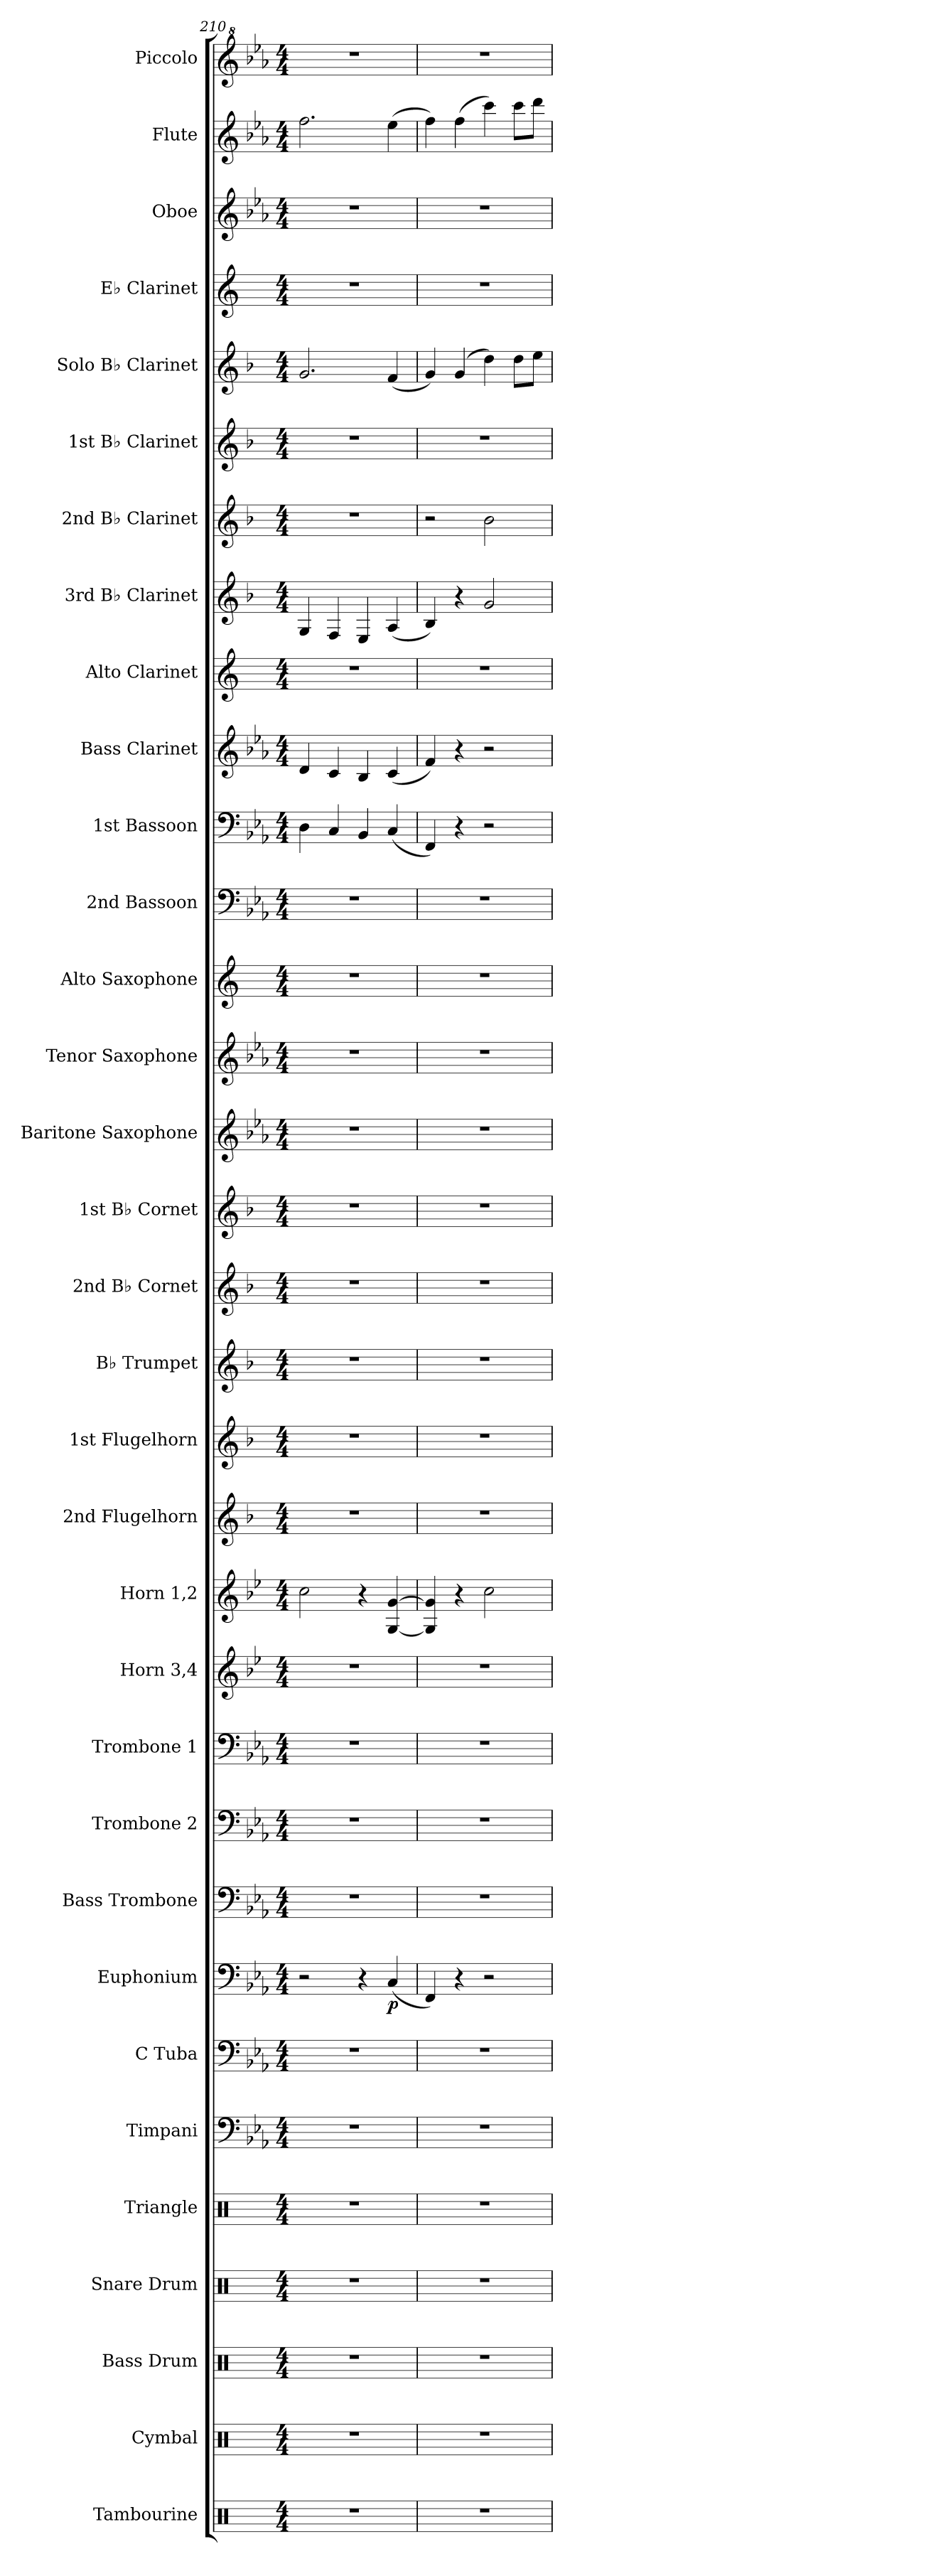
**kern	**kern	**kern	**kern	**kern	**kern	**kern	**kern	**dynam	**kern	**kern	**kern	**kern	**kern	**kern	**kern	**kern	**kern	**kern	**kern	**kern	**kern	**kern	**kern	**kern	**kern	**kern	**kern	**kern	**kern	**kern	**kern	**kern	**kern
*part33	*part32	*part31	*part30	*part29	*part28	*part27	*part26	*part26	*part25	*part24	*part23	*part22	*part21	*part20	*part19	*part18	*part17	*part16	*part15	*part14	*part13	*part12	*part11	*part10	*part9	*part8	*part7	*part6	*part5	*part4	*part3	*part2	*part1
*staff33	*staff32	*staff31	*staff30	*staff29	*staff28	*staff27	*staff26	*staff26	*staff25	*staff24	*staff23	*staff22	*staff21	*staff20	*staff19	*staff18	*staff17	*staff16	*staff15	*staff14	*staff13	*staff12	*staff11	*staff10	*staff9	*staff8	*staff7	*staff6	*staff5	*staff4	*staff3	*staff2	*staff1
*I"Tambourine	*I"Cymbal	*I"Bass Drum	*I"Snare Drum	*I"Triangle	*I"Timpani	*I"C Tuba	*I"Euphonium	*	*I"Bass Trombone	*I"Trombone 2	*I"Trombone 1	*I"Horn 3,4	*I"Horn 1,2	*I"2nd Flugelhorn	*I"1st Flugelhorn	*I"B♭ Trumpet	*I"2nd B♭ Cornet	*I"1st B♭ Cornet	*I"Baritone Saxophone	*I"Tenor Saxophone	*I"Alto Saxophone	*I"2nd Bassoon	*I"1st Bassoon	*I"Bass Clarinet	*I"Alto Clarinet	*I"3rd B♭ Clarinet	*I"2nd B♭ Clarinet	*I"1st B♭ Clarinet	*I"Solo B♭ Clarinet	*I"E♭ Clarinet	*I"Oboe	*I"Flute	*I"Piccolo
*I'Tamb.	*I'Cym.	*I'B. Dr.	*I'Sn. Dr.	*I'Trgl.	*I'Timp.	*I'C Tu.	*I'Eu.	*	*I'B. Trb.	*I'Trb. 2	*I'Trb. 1	*I'Hn. 3,4	*I'Hn. 1,2	*I'2nd Flghn.	*I'1st Flghn.	*I'B♭ Tpt.	*I'2nd B♭ Cnt.	*I'1st B♭ Cnt.	*I'Bar. Sax.	*I'T. Sax.	*I'A. Sax.	*I'2nd Bsn.	*I'1st Bsn.	*I'B. Cl.	*I'A. Cl.	*I'3rd B♭ Cl.	*I'2nd B♭ Cl.	*I'1st B♭ Cl.	*I'Solo B♭ Cl.	*I'E♭ Cl.	*I'Ob.	*I'Fl.	*I'Picc.
*clefX	*clefX	*clefX	*clefX	*clefX	*clefF4	*clefF4	*clefF4	*	*clefF4	*clefF4	*clefF4	*clefG2	*clefG2	*clefG2	*clefG2	*clefG2	*clefG2	*clefG2	*clefG2	*clefG2	*clefG2	*clefF4	*clefF4	*clefG2	*clefG2	*clefG2	*clefG2	*clefG2	*clefG2	*clefG2	*clefG2	*clefG2	*clefG^2
*	*	*	*	*	*	*	*	*	*	*	*	*ITrd4c7	*ITrd4c7	*ITrd1c2	*ITrd1c2	*ITrd1c2	*ITrd1c2	*ITrd1c2	*ITrd12c21	*ITrd8c14	*ITrd5c9	*	*	*ITrd8c14	*ITrd5c9	*ITrd1c2	*ITrd1c2	*ITrd1c2	*ITrd1c2	*ITrd-2c-3	*	*	*ITrd-7c-12
*k[]	*k[]	*k[]	*k[]	*k[]	*k[b-e-a-]	*k[b-e-a-]	*k[b-e-a-]	*	*k[b-e-a-]	*k[b-e-a-]	*k[b-e-a-]	*k[b-e-a-]	*k[b-e-a-]	*k[b-e-a-]	*k[b-e-a-]	*k[b-e-a-]	*k[b-e-a-]	*k[b-e-a-]	*k[b-e-a-]	*k[b-e-a-]	*k[b-e-a-]	*k[b-e-a-]	*k[b-e-a-]	*k[b-e-a-]	*k[b-e-a-]	*k[b-e-a-]	*k[b-e-a-]	*k[b-e-a-]	*k[b-e-a-]	*k[b-e-a-]	*k[b-e-a-]	*k[b-e-a-]	*k[b-e-a-]
*C:	*C:	*C:	*C:	*C:	*E-:	*E-:	*E-:	*	*E-:	*E-:	*E-:	*E-:	*E-:	*E-:	*E-:	*E-:	*E-:	*E-:	*E-:	*E-:	*E-:	*E-:	*E-:	*E-:	*E-:	*E-:	*E-:	*E-:	*E-:	*E-:	*E-:	*E-:	*E-:
*M4/4	*M4/4	*M4/4	*M4/4	*M4/4	*M4/4	*M4/4	*M4/4	*	*M4/4	*M4/4	*M4/4	*M4/4	*M4/4	*M4/4	*M4/4	*M4/4	*M4/4	*M4/4	*M4/4	*M4/4	*M4/4	*M4/4	*M4/4	*M4/4	*M4/4	*M4/4	*M4/4	*M4/4	*M4/4	*M4/4	*M4/4	*M4/4	*M4/4
=210	=210	=210	=210	=210	=210	=210	=210	=210	=210	=210	=210	=210	=210	=210	=210	=210	=210	=210	=210	=210	=210	=210	=210	=210	=210	=210	=210	=210	=210	=210	=210	=210	=210
1r	1r	1r	1r	1r	1r	1r	2r	.	1r	1r	1r	1r	2f\	1r	1r	1r	1r	1r	1r	1r	1r	1r	4D\	4D/	1r	4F/	1r	1r	2.f/	1r	1r	2.ff\	1r
.	.	.	.	.	.	.	.	.	.	.	.	.	.	.	.	.	.	.	.	.	.	.	4C/	4C/	.	4E-/	.	.	.	.	.	.	.
.	.	.	.	.	.	.	4r	.	.	.	.	.	4r	.	.	.	.	.	.	.	.	.	4BB-/	4BB-/	.	4D/	.	.	.	.	.	.	.
!	!	!	!	!	!	!	!	!LO:DY:b	!	!	!	!	!	!	!	!	!	!	!	!	!	!	!	!	!	!	!	!	!	!	!	!	!
.	.	.	.	.	.	.	(4C/	p	.	.	.	.	[4C/ [4c/	.	.	.	.	.	.	.	.	.	(4C/	(4C/	.	(4G/	.	.	(4e-/	.	.	(4ee-\	.
=211	=211	=211	=211	=211	=211	=211	=211	=211	=211	=211	=211	=211	=211	=211	=211	=211	=211	=211	=211	=211	=211	=211	=211	=211	=211	=211	=211	=211	=211	=211	=211	=211	=211
1r	1r	1r	1r	1r	1r	1r	4FF/)	.	1r	1r	1r	1r	4C/] 4c/]	1r	1r	1r	1r	1r	1r	1r	1r	1r	4FF/)	4F/)	1r	4A-/)	2r	1r	4f/)	1r	1r	4ff\)	1r
.	.	.	.	.	.	.	4r	.	.	.	.	.	4r	.	.	.	.	.	.	.	.	.	4r	4r	.	4r	.	.	(4f/	.	.	(4ff\	.
.	.	.	.	.	.	.	2r	.	.	.	.	.	2f\	.	.	.	.	.	.	.	.	.	2r	2r	.	2f/	2a-\	.	4cc\)	.	.	4ccc\)	.
.	.	.	.	.	.	.	.	.	.	.	.	.	.	.	.	.	.	.	.	.	.	.	.	.	.	.	.	.	8cc\L	.	.	8ccc\L	.
.	.	.	.	.	.	.	.	.	.	.	.	.	.	.	.	.	.	.	.	.	.	.	.	.	.	.	.	.	8dd\J	.	.	8ddd\J	.
=	=	=	=	=	=	=	=	=	=	=	=	=	=	=	=	=	=	=	=	=	=	=	=	=	=	=	=	=	=	=	=	=	=
*-	*-	*-	*-	*-	*-	*-	*-	*-	*-	*-	*-	*-	*-	*-	*-	*-	*-	*-	*-	*-	*-	*-	*-	*-	*-	*-	*-	*-	*-	*-	*-	*-	*-
